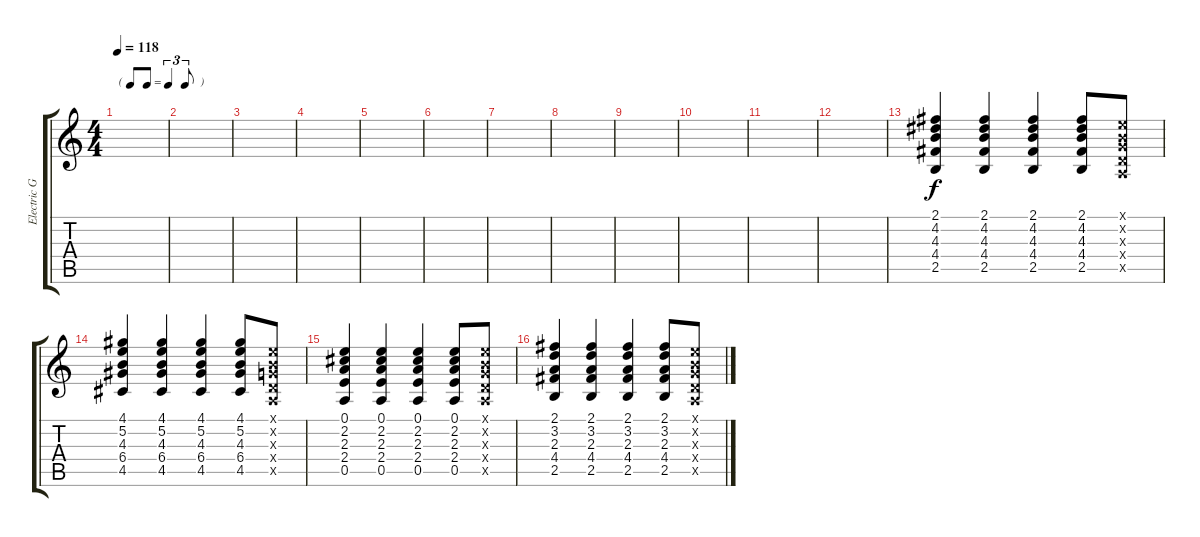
\track ("Electric Guitar" "Electric G") {instrument acousticguitarnylon}
\staff {score tabs}
\tuning (E4 B3 G3 D3 A2 E2) {hide}
\ts (4 4)
\tf triplet8th
\tempo 118
\clef g2
\ks c
|
|
|
|
|
|
|
|
|
|
|
|
(2.1 4.2 4.3 4.4 2.5).4 (2.1 4.2 4.3 4.4 2.5).4 (2.1 4.2 4.3 4.4 2.5).4 (2.1 4.2 4.3 4.4 2.5).8 (0.1{x} 0.2{x} 0.3{x} 0.4{x} 0.5{x}).8 |
(4.1 5.2 4.3 6.4 4.5).4 (4.1 5.2 4.3 6.4 4.5).4 (4.1 5.2 4.3 6.4 4.5).4 (4.1 5.2 4.3 6.4 4.5).8 (0.1{x} 0.2{x} 0.3{x} 0.4{x} 0.5{x}).8 |
(0.1 2.2 2.3 2.4 0.5).4 (0.1 2.2 2.3 2.4 0.5).4 (0.1 2.2 2.3 2.4 0.5).4 (0.1 2.2 2.3 2.4 0.5).8 (0.1{x} 0.2{x} 0.3{x} 0.4{x} 0.5{x}).8 |
(2.1 3.2 2.3 4.4 2.5).4 (2.1 3.2 2.3 4.4 2.5).4 (2.1 3.2 2.3 4.4 2.5).4 (2.1 3.2 2.3 4.4 2.5).8 (0.1{x} 0.2{x} 0.3{x} 0.4{x} 0.5{x}).8
